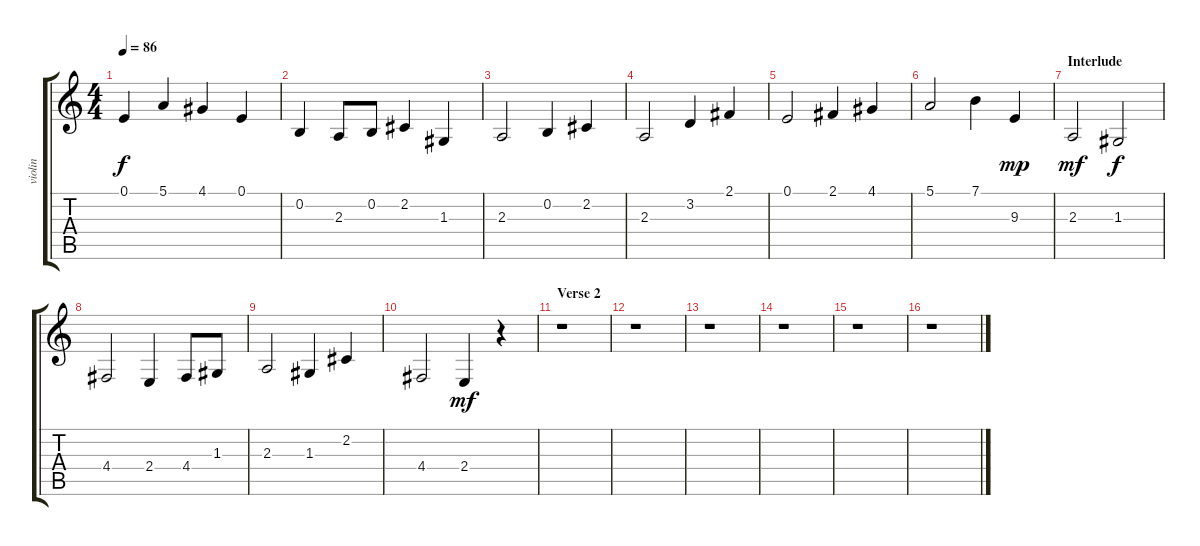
\track ("violin" "violin") {instrument violin}
\staff {score tabs}
\tuning (E4 B3 G3 D3 A2 E2) {hide}
\ts (4 4)
\tempo 86
\clef g2
\ks c
0.1{t}.4{dy f} 5.1.4 4.1.4 0.1.4 |
0.2.4 2.3.8 0.2.8 2.2.4 1.3.4 |
2.3.2 0.2.4 2.2.4 |
2.3.2 3.2.4 2.1.4 |
0.1.2 2.1.4 4.1.4 |
5.1.2 7.1.4 9.3.4{dy mp} |
\section ("" "Interlude")
2.3.2{dy mf} 1.3.2{dy f} |
4.4.2 2.4.4 4.4.8 1.3.8 |
2.3.2 1.3.4 2.2.4 |
4.4.2 2.4.4{dy mf} r.4 |
\section ("" "Verse 2")
r.1 |
r.1 |
r.1 |
r.1 |
r.1 |
r.1
